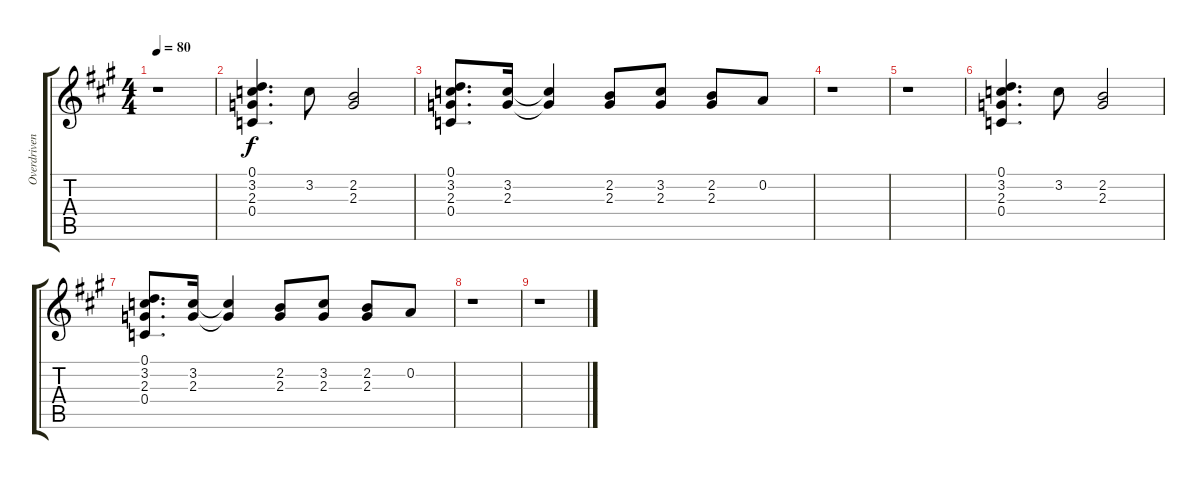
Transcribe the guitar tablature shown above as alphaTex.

\track ("Overdriven 2" "Overdriven") {instrument overdrivenguitar}
\staff {score tabs}
\tuning (D4 A3 F3 C3 G2 D2) {hide}
\ts (4 4)
\tempo 80
\clef g2
\ks a
r.1{dy f} |
(0.1 3.2 2.3 0.4).4{d} 3.2.8 (2.2 2.3).2 |
(0.1 3.2 2.3 0.4).8{d} (3.2 2.3).16 (3.2{t} 2.3{t}).4 (2.2 2.3).8 (3.2 2.3).8 (2.2 2.3).8 0.2.8 |
r.1 |
r.1 |
(0.1 3.2 2.3 0.4).4{d} 3.2.8 (2.2 2.3).2 |
(0.1 3.2 2.3 0.4).8{d} (3.2 2.3).16 (3.2{t} 2.3{t}).4 (2.2 2.3).8 (3.2 2.3).8 (2.2 2.3).8 0.2.8 |
r.1 |
r.1
